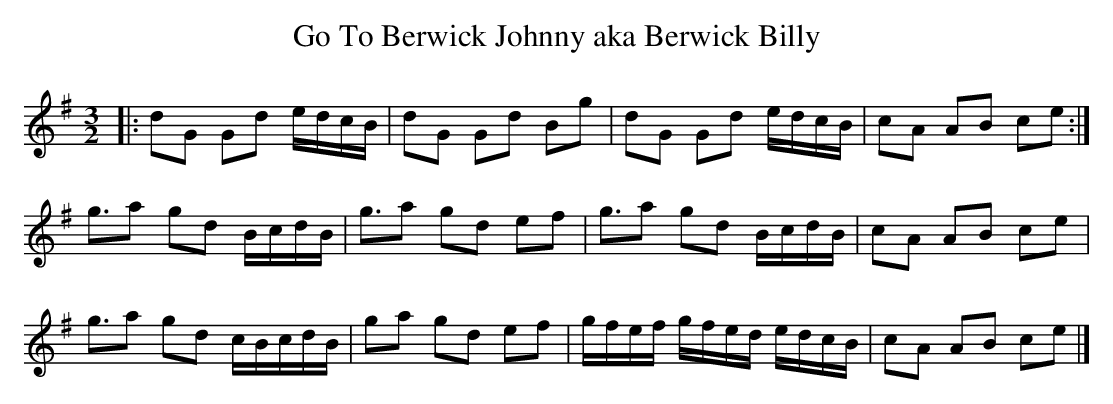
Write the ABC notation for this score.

X:1
T:Go To Berwick Johnny aka Berwick Billy
M:3/2
L:1/8
K:Gmaj
|:dG Gd e/d/c/B/|dG Gd Bg|dG Gd e/d/c/B/|cA AB ce:|
g3/2a gd B/c/d/B/|g3/2a gd ef|g3/2a gd B/c/d/B/|cA AB ce|
g3/2a gd c/B/c/d/B/|ga gd ef|g/f/e/f/ g/f/e/d/ e/d/c/B/|cA AB ce|]
